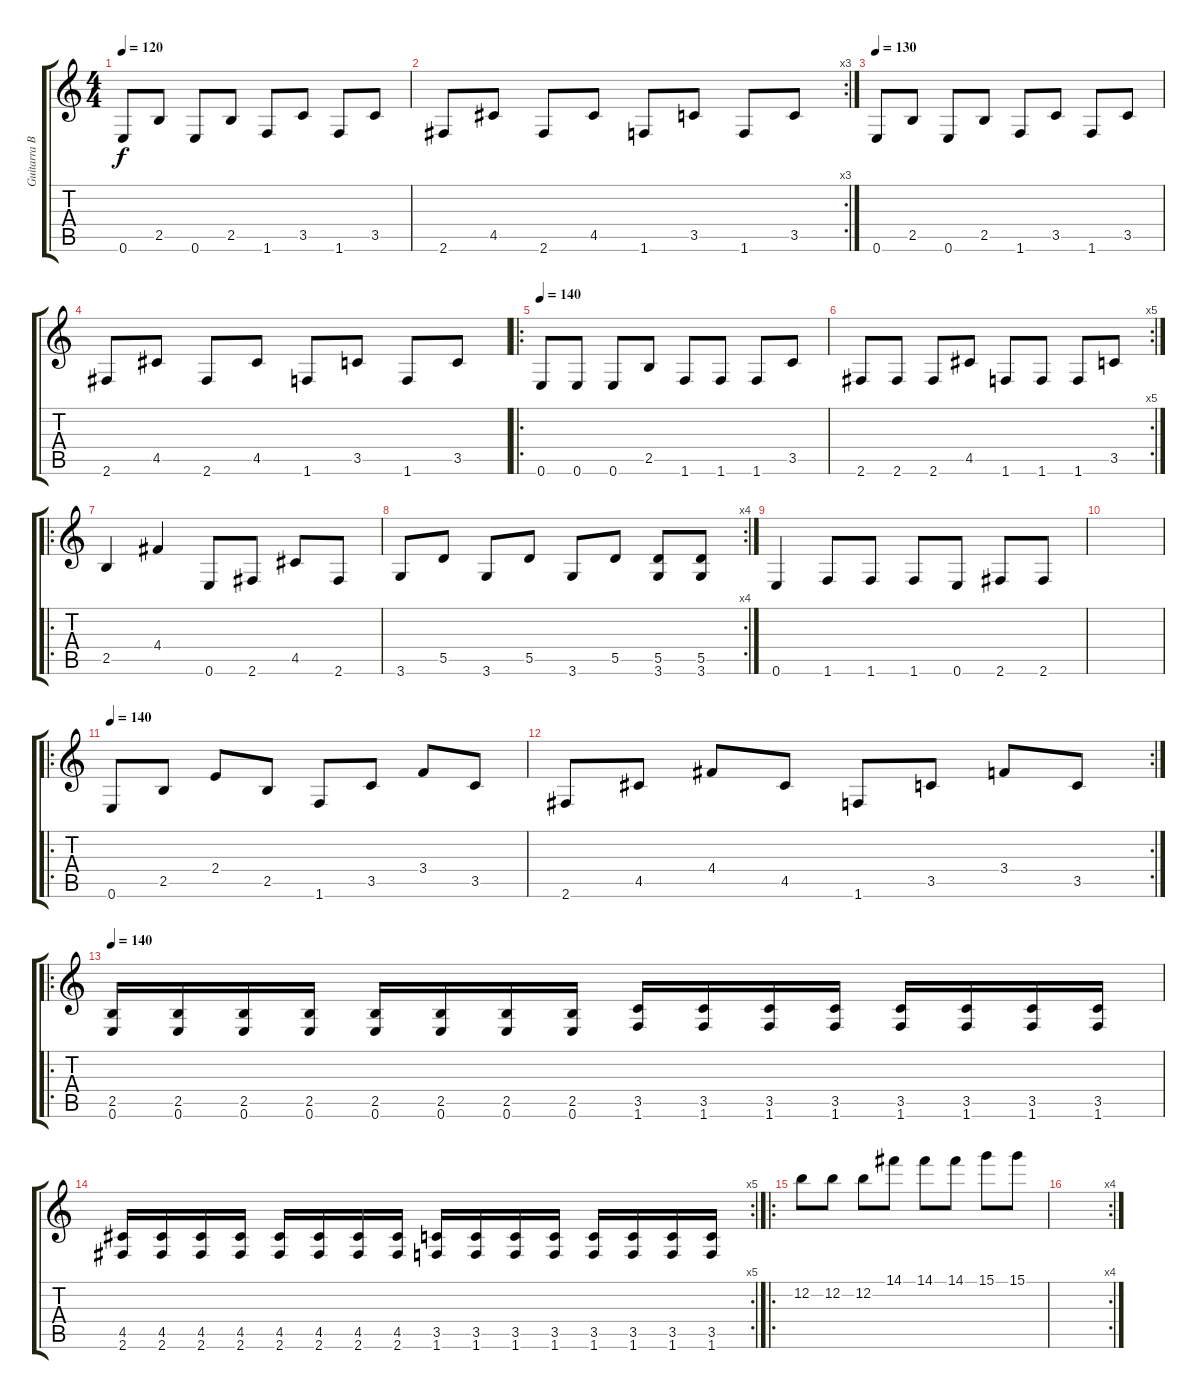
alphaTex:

\track ("Guitarra Bajo" "Guitarra B") {instrument electricbassfinger}
\staff {score tabs}
\tuning (E4 B3 G3 D3 A2 E2) {hide}
\ts (4 4)
\tempo 120
\clef g2
\ks c
0.6.8{dy f instrument electricbassfinger} 2.5.8 0.6.8 2.5.8 1.6.8 3.5.8 1.6.8 3.5.8 |
\rc 3
2.6.8 4.5.8 2.6.8 4.5.8 1.6.8 3.5.8 1.6.8 3.5.8 |
\tempo 130
0.6.8 2.5.8 0.6.8 2.5.8 1.6.8 3.5.8 1.6.8 3.5.8 |
2.6.8 4.5.8 2.6.8 4.5.8 1.6.8 3.5.8 1.6.8 3.5.8 |
\ro
\tempo 140
0.6.8 0.6.8 0.6.8 2.5.8 1.6.8 1.6.8 1.6.8 3.5.8 |
\rc 5
2.6.8 2.6.8 2.6.8 4.5.8 1.6.8 1.6.8 1.6.8 3.5.8 |
\ro
2.5.4 4.4.4 0.6.8 2.6.8 4.5.8 2.6.8 |
\rc 4
3.6.8 5.5.8 3.6.8 5.5.8 3.6.8 5.5.8 (5.5 3.6).8 (5.5 3.6).8 |
0.6.4 1.6.8 1.6.8 1.6.8 0.6.8 2.6.8 2.6.8 |
|
\ro
\tempo 140
0.6.8 2.5.8 2.4.8 2.5.8 1.6.8 3.5.8 3.4.8 3.5.8 |
\rc 2
2.6.8 4.5.8 4.4.8 4.5.8 1.6.8 3.5.8 3.4.8 3.5.8 |
\ro
\tempo 140
(2.5 0.6).16{volume 11} (2.5 0.6).16 (2.5 0.6).16 (2.5 0.6).16 (2.5 0.6).16 (2.5 0.6).16 (2.5 0.6).16 (2.5 0.6).16 (3.5 1.6).16 (3.5 1.6).16 (3.5 1.6).16 (3.5 1.6).16 (3.5 1.6).16 (3.5 1.6).16 (3.5 1.6).16 (3.5 1.6).16 |
\rc 5
(4.5 2.6).16 (4.5 2.6).16 (4.5 2.6).16 (4.5 2.6).16 (4.5 2.6).16 (4.5 2.6).16 (4.5 2.6).16 (4.5 2.6).16 (3.5 1.6).16 (3.5 1.6).16 (3.5 1.6).16 (3.5 1.6).16 (3.5 1.6).16 (3.5 1.6).16 (3.5 1.6).16 (3.5 1.6).16 |
\ro
12.2.8 12.2.8 12.2.8 14.1.8 14.1.8 14.1.8 15.1.8 15.1.8 |
\rc 4
